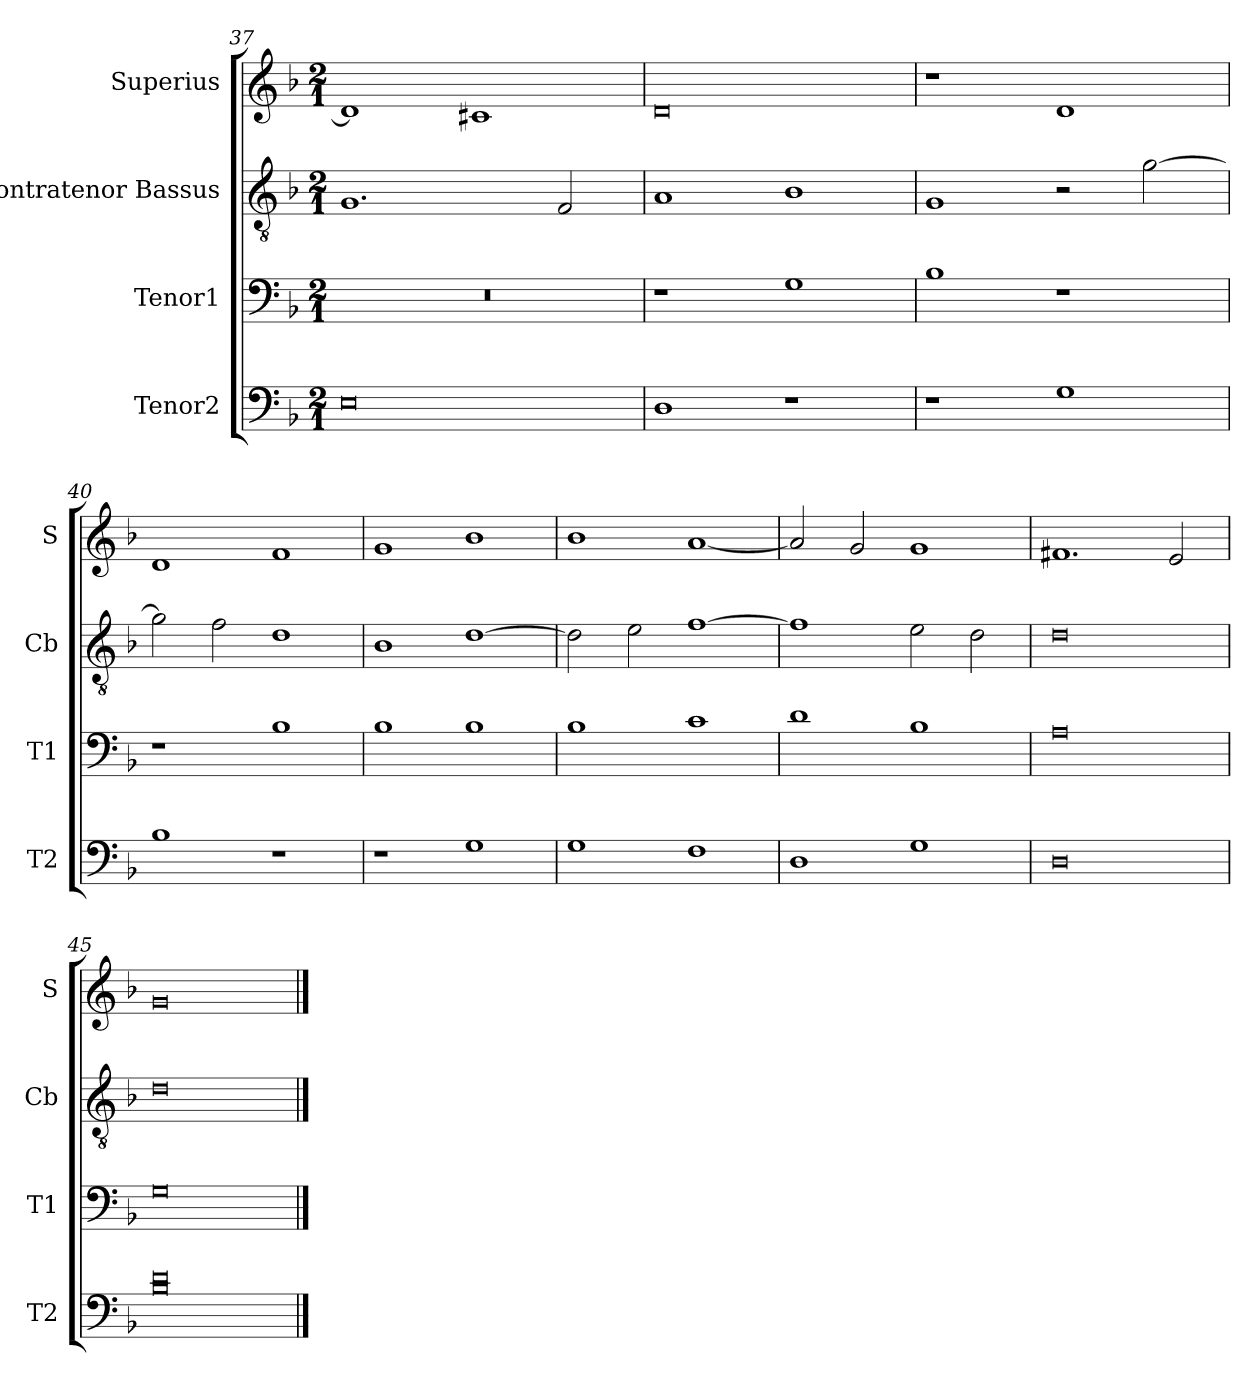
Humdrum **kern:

**kern	**kern	**kern	**kern
*part4	*part3	*part2	*part1
*staff4	*staff3	*staff2	*staff1
*I"Tenor2	*I"Tenor1	*I"Contratenor Bassus	*I"Superius
*I'T2	*I'T1	*I'Cb	*I'S
*clefF4	*clefF4	*clefGv2	*clefG2
*k[b-]	*k[b-]	*k[b-]	*k[b-]
*M2/1	*M2/1	*M2/1	*M2/1
=37	=37	=37	=37
0E	0r	1.G	1d]
.	.	.	1c#X
.	.	2F/	.
=38	=38	=38	=38
1D	1r	1A	0d
1r	1G	1B-	.
=39	=39	=39	=39
1r	1B-	1G	1r
1G	1r	2r	1d
.	.	[2g\	.
=40	=40	=40	=40
1B-	1r	2g\]	1d
.	.	2f\	.
1r	1B-	1d	1f
=41	=41	=41	=41
1r	1B-	1B-	1g
1G	1B-	[1d	1b-
=42	=42	=42	=42
1G	1B-	2d\]	1b-
.	.	2e\	.
1F	1c	[1f	[1a
=43	=43	=43	=43
1D	1d	1f]	2a/]
.	.	.	2g/
1G	1B-	2e\	1g
.	.	2d\	.
=44	=44	=44	=44
0D	0A	0d	1.f#X
.	.	.	2e/
=45	=45	=45	=45
0B- 0d	0G	0d	0g
==	==	==	==
*-	*-	*-	*-
